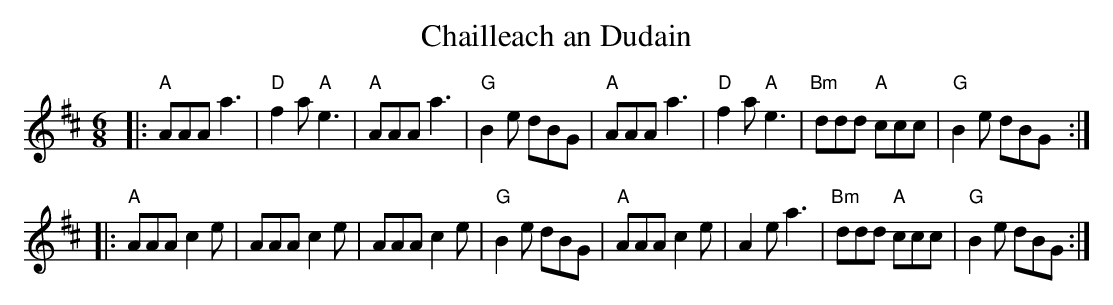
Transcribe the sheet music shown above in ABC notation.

X:1
T: Chailleach an Dudain
M: 6/8
L: 1/8
K: AMix
|: "A"AAA a3 | "D"f2a "A"e3 | "A"AAA a3 | "G"B2e dBG \
|  "A"AAA a3 | "D"f2a "A"e3 | "Bm"ddd "A"ccc | "G"B2e dBG :|
|: "A"AAA c2e | AAA c2e | AAA c2e | "G"B2e dBG \
|  "A"AAA c2e | A2e a3 | "Bm"ddd "A"ccc | "G"B2e dBG :|
